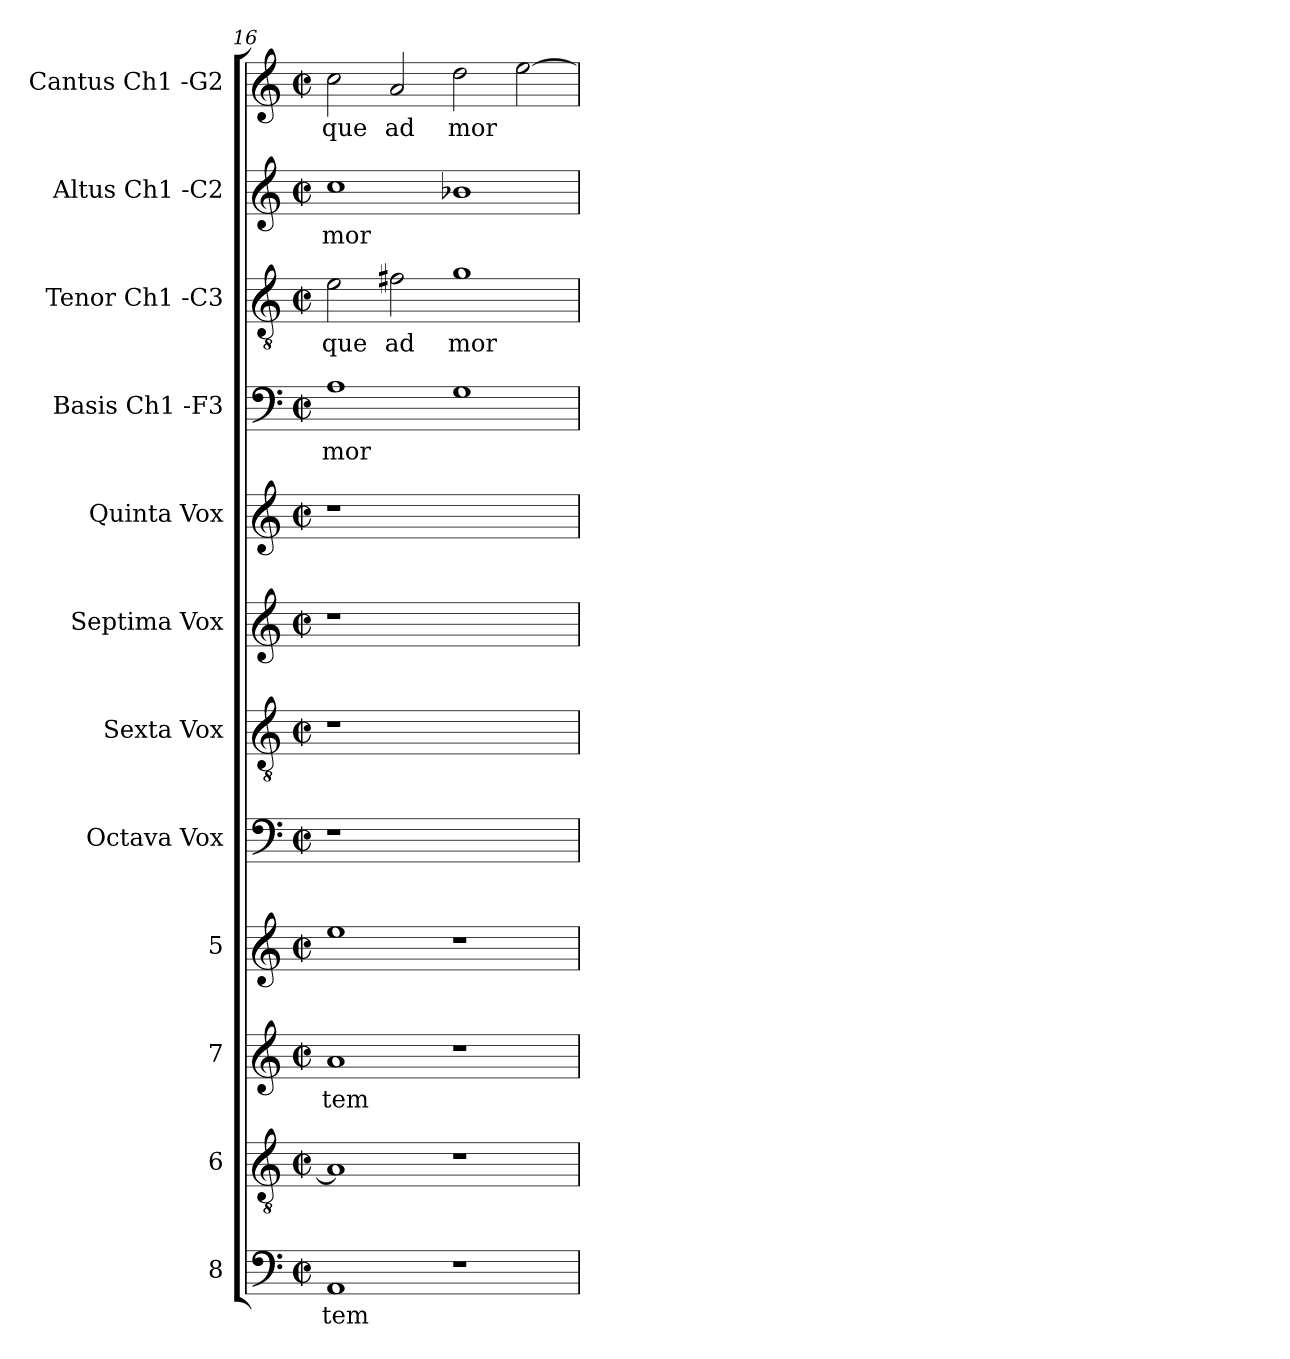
**kern	**text	**kern	**text	**kern	**text	**kern	**text	**kern	**kern	**kern	**kern	**kern	**text	**kern	**text	**kern	**text	**kern	**text
*part12	*part12	*part11	*part11	*part10	*part10	*part9	*part9	*part8	*part7	*part6	*part5	*part4	*part4	*part3	*part3	*part2	*part2	*part1	*part1
*staff12	*staff12	*staff11	*staff11	*staff10	*staff10	*staff9	*staff9	*staff8	*staff7	*staff6	*staff5	*staff4	*staff4	*staff3	*staff3	*staff2	*staff2	*staff1	*staff1
*I"8	*	*I"6	*	*I"7	*	*I"5	*	*I"Octava  Vox	*I"Sexta  Vox	*I"Septima  Vox	*I"Quinta  Vox	*I"Basis  Ch1 -F3	*	*I"Tenor  Ch1 -C3	*	*I"Altus  Ch1 -C2	*	*I"Cantus  Ch1 -G2	*
*	*	*	*	*	*	*	*	*	*	*	*	*I'B	*	*I'T	*	*I'A	*	*I'C	*
*clefF4	*	*clefGv2	*	*clefG2	*	*clefG2	*	*clefF4	*clefGv2	*clefG2	*clefG2	*clefF4	*	*clefGv2	*	*clefG2	*	*clefG2	*
*k[]	*	*k[]	*	*k[]	*	*k[]	*	*k[]	*k[]	*k[]	*k[]	*k[]	*	*k[]	*	*k[]	*	*k[]	*
*C:	*	*C:	*	*C:	*	*C:	*	*C:	*C:	*C:	*C:	*C:	*	*C:	*	*C:	*	*C:	*
*M2/2	*	*M2/2	*	*M2/2	*	*M2/2	*	*M2/2	*M2/2	*M2/2	*M2/2	*M2/2	*	*M2/2	*	*M2/2	*	*M2/2	*
*met(c|)	*	*met(c|)	*	*met(c|)	*	*met(c|)	*	*met(c|)	*met(c|)	*met(c|)	*met(c|)	*met(c|)	*	*met(c|)	*	*met(c|)	*	*met(c|)	*
=16	=16	=16	=16	=16	=16	=16	=16	=16	=16	=16	=16	=16	=16	=16	=16	=16	=16	=16	=16
!	!LO:LY:b:cj	!	!LO:LY:b:cj	!	!LO:LY:b:cj	!	!LO:LY:b:cj	!	!	!	!	!	!LO:LY:b:cj	!	!LO:LY:b:cj	!	!LO:LY:b:cj	!	!LO:LY:b:cj
1AA	tem	1A]	.	1a	tem	1ee	.	1r	1r	1r	1r	1A	mor	2e\	-que	1cc	mor	2cc\	-que
!	!	!	!	!	!	!	!	!	!	!	!	!	!	!	!LO:LY:b:cj	!	!	!	!LO:LY:b:cj
.	.	.	.	.	.	.	.	.	.	.	.	.	.	2f#X\	ad	.	.	2a/	ad
!	!	!	!	!	!	!	!	!	!	!	!	!	!LO:LY:b:cj	!	!LO:LY:b:cj	!	!LO:LY:b:cj	!	!LO:LY:b:cj
1r	.	1r	.	1r	.	1r	.	1ryy	1ryy	1ryy	1ryy	1G	.	1g	mor	1b-X	.	2dd\	mor
!	!	!	!	!	!	!	!	!	!	!	!	!	!	!	!	!	!	!	!LO:LY:b:cj
.	.	.	.	.	.	.	.	.	.	.	.	.	.	.	.	.	.	[<2ee\	.
=	=	=	=	=	=	=	=	=	=	=	=	=	=	=	=	=	=	=	=
*-	*-	*-	*-	*-	*-	*-	*-	*-	*-	*-	*-	*-	*-	*-	*-	*-	*-	*-	*-
